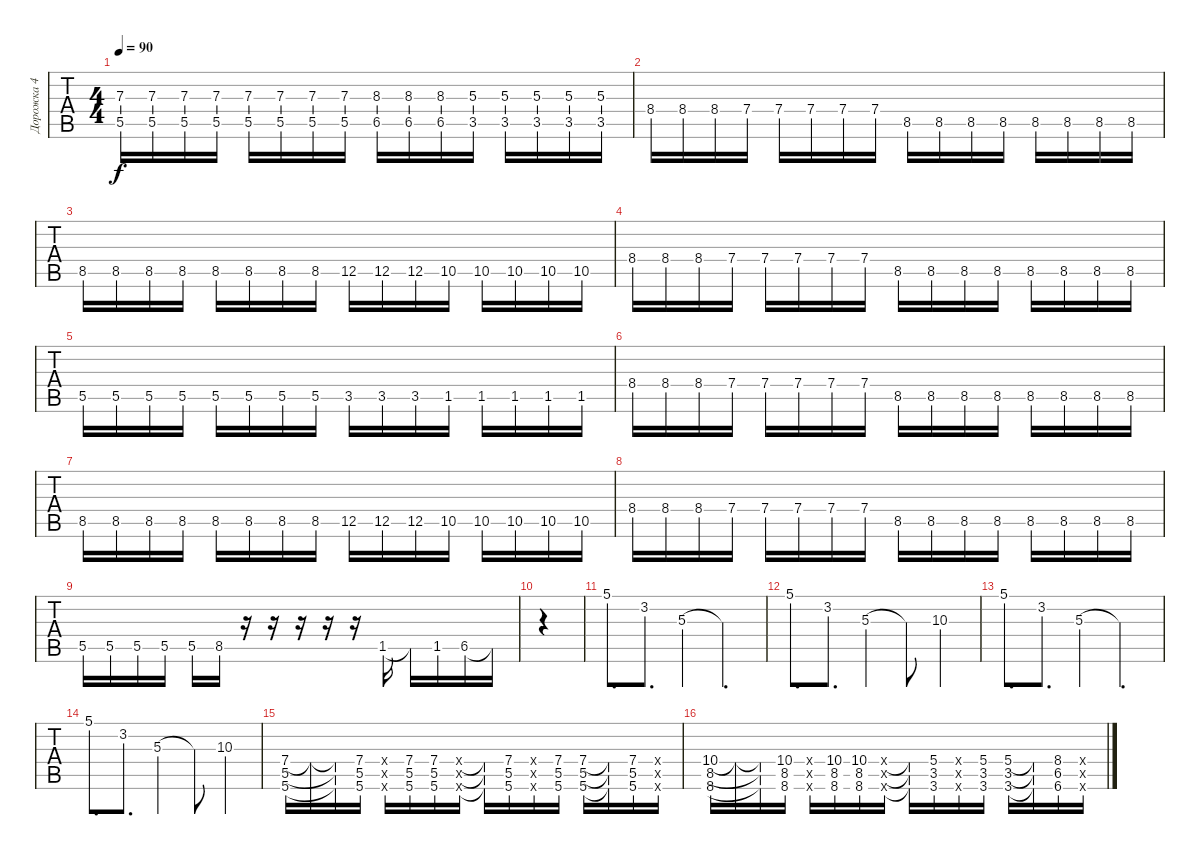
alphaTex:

\track ("Дорожка 4" "Дорожка 4") {instrument distortionguitar}
\staff {tabs}
\tuning (Eb4 Bb3 Gb3 Db3 Ab2 Db2) {hide}
\ts (4 4)
\tempo 90
\clef g2
\ks c
(7.3 5.5).16{dy f} (7.3 5.5).16 (7.3 5.5).16 (7.3 5.5).16 (7.3 5.5).16 (7.3 5.5).16 (7.3 5.5).16 (7.3 5.5).16 (8.3 6.5).16 (8.3 6.5).16 (8.3 6.5).16 (5.3 3.5).16 (5.3 3.5).16 (5.3 3.5).16 (5.3 3.5).16 (5.3 3.5).16 |
\ks f#minor
8.4.16 8.4.16 8.4.16 7.4.16 7.4.16 7.4.16 7.4.16 7.4.16 8.5.16 8.5.16 8.5.16 8.5.16 8.5.16 8.5.16 8.5.16 8.5.16 |
8.5.16 8.5.16 8.5.16 8.5.16 8.5.16 8.5.16 8.5.16 8.5.16 12.5.16 12.5.16 12.5.16 10.5.16 10.5.16 10.5.16 10.5.16 10.5.16 |
8.4.16 8.4.16 8.4.16 7.4.16 7.4.16 7.4.16 7.4.16 7.4.16 8.5.16 8.5.16 8.5.16 8.5.16 8.5.16 8.5.16 8.5.16 8.5.16 |
5.5.16 5.5.16 5.5.16 5.5.16 5.5.16 5.5.16 5.5.16 5.5.16 3.5.16 3.5.16 3.5.16 1.5.16 1.5.16 1.5.16 1.5.16 1.5.16 |
8.4.16 8.4.16 8.4.16 7.4.16 7.4.16 7.4.16 7.4.16 7.4.16 8.5.16 8.5.16 8.5.16 8.5.16 8.5.16 8.5.16 8.5.16 8.5.16 |
8.5.16 8.5.16 8.5.16 8.5.16 8.5.16 8.5.16 8.5.16 8.5.16 12.5.16 12.5.16 12.5.16 10.5.16 10.5.16 10.5.16 10.5.16 10.5.16 |
8.4.16 8.4.16 8.4.16 7.4.16 7.4.16 7.4.16 7.4.16 7.4.16 8.5.16 8.5.16 8.5.16 8.5.16 8.5.16 8.5.16 8.5.16 8.5.16 |
5.5.16 5.5.16 5.5.16 5.5.16 5.5.16 8.5.16 r.16 r.16 r.16 r.16 r.16 1.5.16 1.5{t}.16 1.5.16 6.5.16 6.5{t}.16 |
|
5.1.8{d} 3.2.8{d} 5.3.4 5.3{t}.4{d} |
5.1.8{d} 3.2.8{d} 5.3.4 5.3{t}.8 10.3.4 |
5.1.8{d} 3.2.8{d} 5.3.4 5.3{t}.4{d} |
5.1.8{d} 3.2.8{d} 5.3.4 5.3{t}.8 10.3.4 |
(7.4 5.5 5.6).16 7.4{t}.16 (7.4{t} 5.5{t} 5.6{t}).16 (7.4 5.5 5.6).16 (0.4{x} 0.5{x} 5.6{x}).16 (7.4 5.5 5.6).16 (7.4 5.5 5.6).16 (0.4{x} 0.5{x} 5.6{x}).16 (0.4{t} 0.5{t} 5.6{t}).16 (7.4 5.5 5.6).16 (7.4{x} 5.5{x} 5.6{x}).16 (7.4 5.5 5.6).16 (7.4 5.5 5.6).16 (7.4{t} 5.5{t} 5.6{t}).16 (7.4 5.5 5.6).16 (0.4{x} 0.5{x} 5.6{x}).16 |
(10.4 8.5 8.6).16 10.4{t}.16 (10.4{t} 8.5{t} 8.6{t}).16 (10.4 8.5 8.6).16 (0.4{x} 0.5{x} 5.6{x}).16 (10.4 8.5 8.6).16 (10.4 8.5 8.6).16 (0.4{x} 0.5{x} 5.6{x}).16 (0.4{t} 0.5{t} 5.6{t}).16 (5.4 3.5 3.6).16 (7.4{x} 5.5{x} 5.6{x}).16 (5.4 3.5 3.6).16 (5.4 3.5 3.6).16 (5.4{t} 3.5{t} 3.6{t}).16 (8.4 6.5 6.6).16 (0.4{x} 0.5{x} 5.6{x}).16
